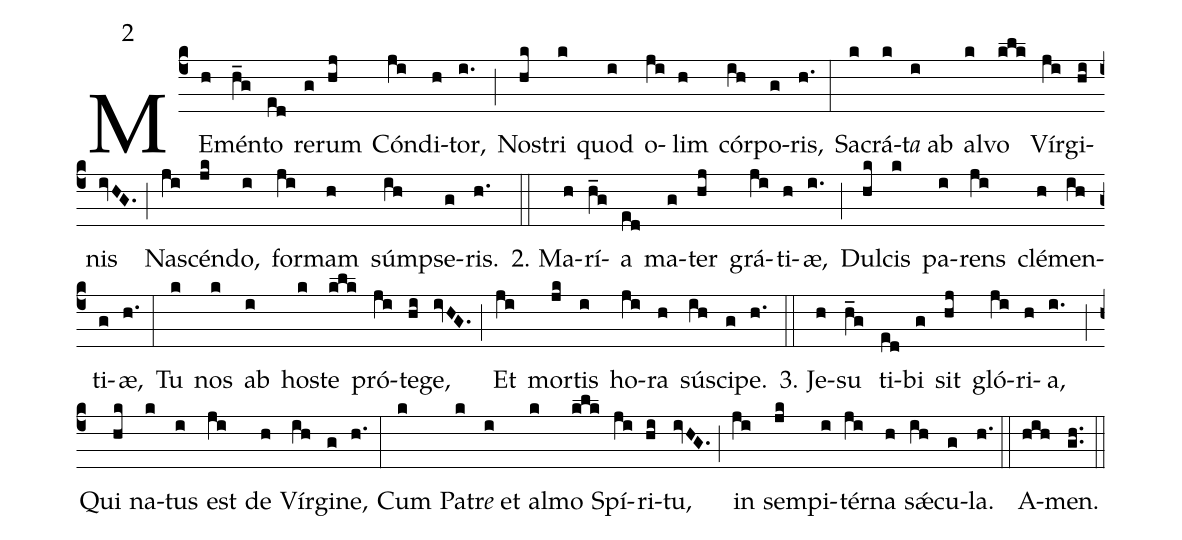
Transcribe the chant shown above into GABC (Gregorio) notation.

annotation: 2;
%%
(c4)ME(h)mén(h_g)to(ed) re(g)rum(hj) Cón(ji)di(h)tor,(i.) (;)
No(hk)stri(k) quod(i) o(ji)lim(h) cór(ih)po(g)ris,(h.) (:)
Sa(k)crá(k)t<i>a</i> ab(i) al(k)vo(klk) Vír(ji)gi(hi)nis(ivHG.) (;)
Na(ji)scén(jk)do,(i) for(ji)mam(h) súm(ih)pse(g)ris.(h.) (::)
2. Ma(h)rí(h_g)a(ed) ma(g)ter(hj) grá(ji)ti(h)æ,(i.) (;)
Dul(hk)cis(k) pa(i)rens(ji) clé(h)men(ih)ti(g)æ,(h.) (:)
Tu(k) nos(k) ab(i) ho(k)ste(klk) pró(ji)te(hi)ge,(ivHG.) (;)
Et(ji) mor(jk)tis(i) ho(ji)ra(h) sús(ih)ci(g)pe.(h.) (::)
3. Je(h)su(h_g) ti(ed)bi(g) sit(hj) gló(ji)ri(h)a,(i.) (;)
Qui(hk) na(k)tus(i) est(ji) de(h) Vír(ih)gi(g)ne,(h.) (:)
Cum(k) Pa(k)tr<i>e</i> et(i) al(k)mo(klk) Spí(ji)ri(hi)tu,(ivHG.) (;)
in(ji) sem(jk)pi(i)tér(ji)na(h) s<sp>'ae</sp>(ih)cu(g)la.(h.) (::)
A(hih)men.(gh..) (::)
